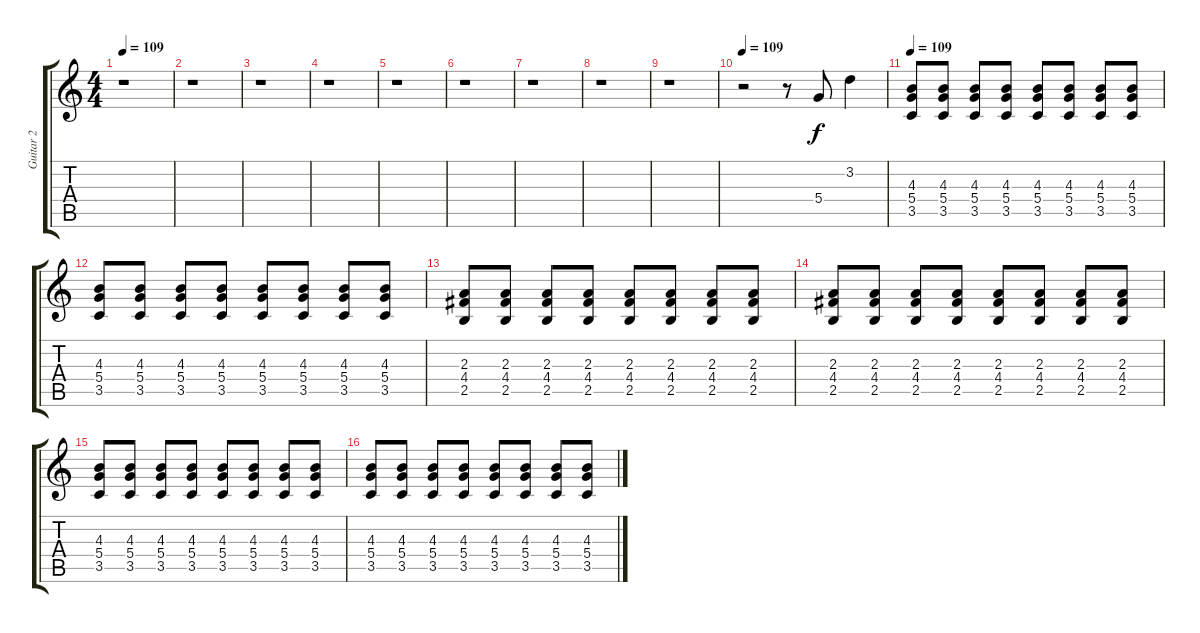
\track ("Guitar 2" "Guitar 2") {instrument distortionguitar}
\staff {score tabs}
\tuning (E4 B3 G3 D3 A2 E2) {hide}
\ts (4 4)
\tempo 109
\tempo 75
\tempo 109
\clef g2
\ks c
r.1{dy f instrument distortionguitar} |
r.1 |
r.1 |
r.1 |
r.1 |
r.1 |
r.1 |
r.1 |
r.1 |
\tempo 109
r.2 r.8 5.4.8 3.2.4 |
\tempo 109
(4.3 5.4 3.5).8 (4.3 5.4 3.5).8 (4.3 5.4 3.5).8 (4.3 5.4 3.5).8 (4.3 5.4 3.5).8 (4.3 5.4 3.5).8 (4.3 5.4 3.5).8 (4.3 5.4 3.5).8 |
(4.3 5.4 3.5).8 (4.3 5.4 3.5).8 (4.3 5.4 3.5).8 (4.3 5.4 3.5).8 (4.3 5.4 3.5).8 (4.3 5.4 3.5).8 (4.3 5.4 3.5).8 (4.3 5.4 3.5).8 |
(2.3 4.4 2.5).8 (2.3 4.4 2.5).8 (2.3 4.4 2.5).8 (2.3 4.4 2.5).8 (2.3 4.4 2.5).8 (2.3 4.4 2.5).8 (2.3 4.4 2.5).8 (2.3 4.4 2.5).8 |
(2.3 4.4 2.5).8 (2.3 4.4 2.5).8 (2.3 4.4 2.5).8 (2.3 4.4 2.5).8 (2.3 4.4 2.5).8 (2.3 4.4 2.5).8 (2.3 4.4 2.5).8 (2.3 4.4 2.5).8 |
(4.3 5.4 3.5).8 (4.3 5.4 3.5).8 (4.3 5.4 3.5).8 (4.3 5.4 3.5).8 (4.3 5.4 3.5).8 (4.3 5.4 3.5).8 (4.3 5.4 3.5).8 (4.3 5.4 3.5).8 |
(4.3 5.4 3.5).8 (4.3 5.4 3.5).8 (4.3 5.4 3.5).8 (4.3 5.4 3.5).8 (4.3 5.4 3.5).8 (4.3 5.4 3.5).8 (4.3 5.4 3.5).8 (4.3 5.4 3.5).8
